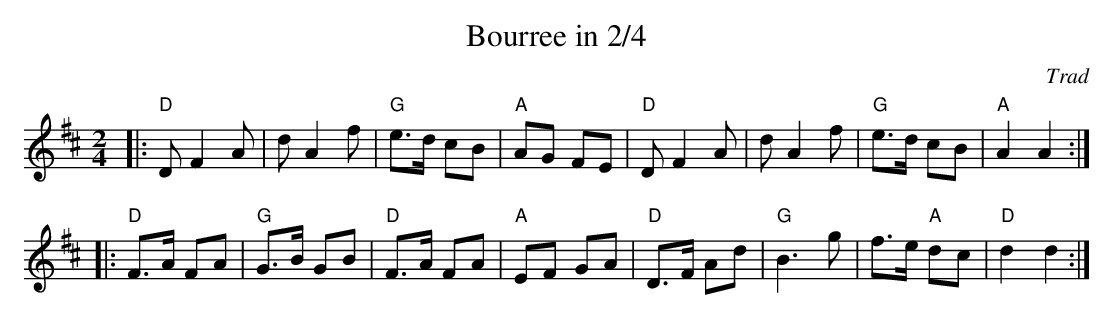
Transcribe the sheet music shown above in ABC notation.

X:1
T:Bourree in 2/4
C:Trad
E:13
L:1/16
M:2/4
K:D
|:"D"D2 F4 A2|d2 A4 f2|"G"e3d c2B2|"A"A2G2 F2E2|\
"D"D2 F4 A2|d2 A4 f2|"G"e3d c2B2|"A"A4 A4:|*
|:"D"F3A F2A2|"G"G3B G2B2|"D"F3A F2A2|"A"E2F2 G2A2|\
"D"D3F A2d2|"G"B6g2|f3e "A"d2c2|"D"d4 d4:|**
